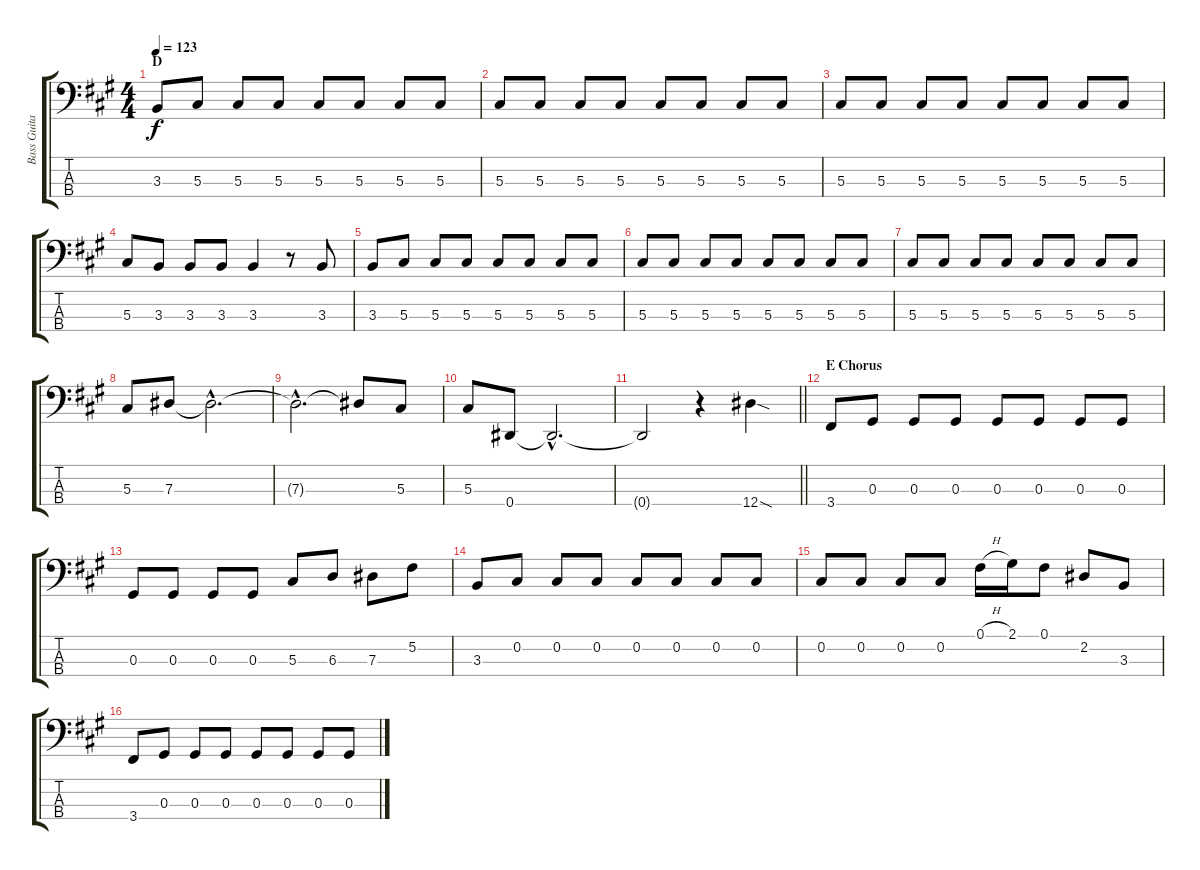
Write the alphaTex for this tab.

\track ("Bass Guitar" "Bass Guita") {instrument electricbassfinger}
\staff {score tabs}
\tuning (Gb2 Db2 Ab1 Eb1) {hide}
\ts (4 4)
\section ("" "D")
\tempo 123
\clef f4
\ks a
3.3.8{dy f} 5.3.8 5.3.8 5.3.8 5.3.8 5.3.8 5.3.8 5.3.8 |
5.3.8 5.3.8 5.3.8 5.3.8 5.3.8 5.3.8 5.3.8 5.3.8 |
5.3.8 5.3.8 5.3.8 5.3.8 5.3.8 5.3.8 5.3.8 5.3.8 |
5.3.8 3.3.8 3.3.8 3.3.8 3.3.4 r.8 3.3.8 |
3.3.8 5.3.8 5.3.8 5.3.8 5.3.8 5.3.8 5.3.8 5.3.8 |
5.3.8 5.3.8 5.3.8 5.3.8 5.3.8 5.3.8 5.3.8 5.3.8 |
5.3.8 5.3.8 5.3.8 5.3.8 5.3.8 5.3.8 5.3.8 5.3.8 |
5.3.8 7.3.8 7.3{hac t}.2{d} |
7.3{hac t}.2{d} 7.3{t}.8 5.3.8 |
5.3.8 0.4.8 0.4{hac t}.2{d} |
\barLineRight lightlight
0.4{t}.2 r.4 12.4{sod}.4 |
\section ("" "E Chorus")
3.4.8 0.3.8 0.3.8 0.3.8 0.3.8 0.3.8 0.3.8 0.3.8 |
0.3.8 0.3.8 0.3.8 0.3.8 5.3.8 6.3.8 7.3.8 5.2.8 |
3.3.8 0.2.8 0.2.8 0.2.8 0.2.8 0.2.8 0.2.8 0.2.8 |
0.2.8 0.2.8 0.2.8 0.2.8 0.1{h}.16 2.1.16 0.1.8 2.2.8 3.3.8 |
3.4.8 0.3.8 0.3.8 0.3.8 0.3.8 0.3.8 0.3.8 0.3.8
